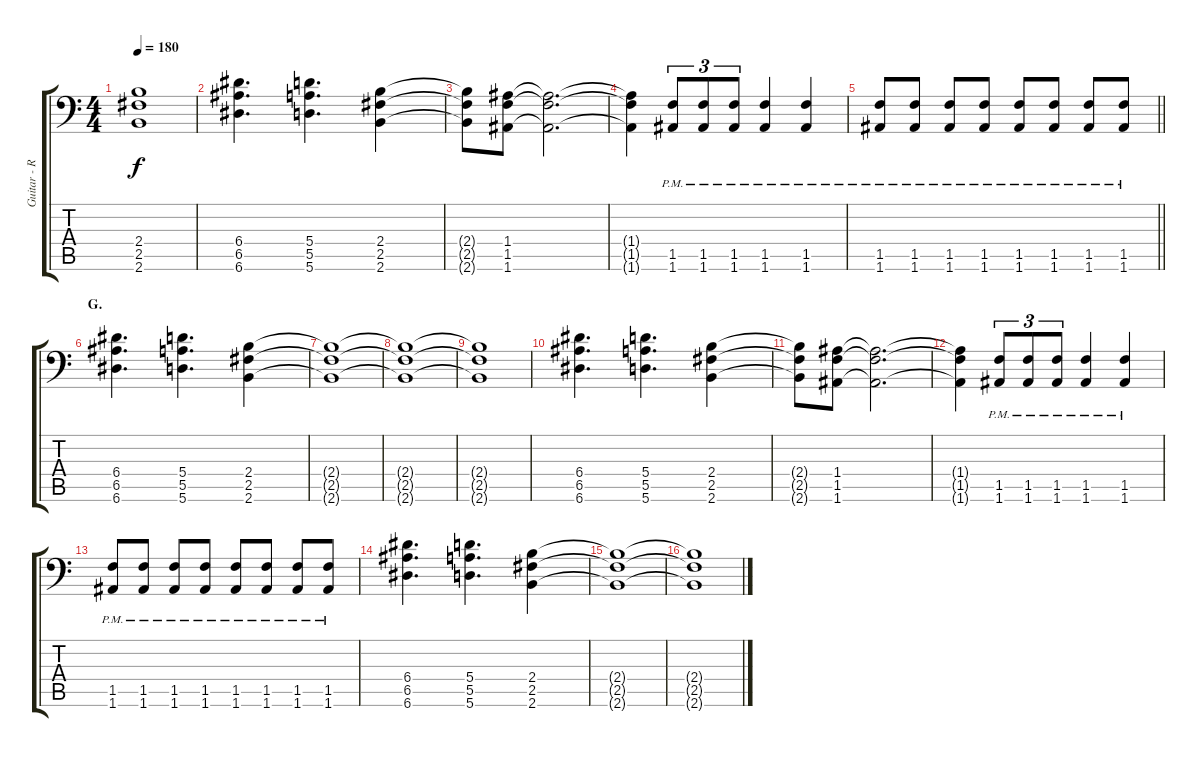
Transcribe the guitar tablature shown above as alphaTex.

\track ("Guitar - Right" "Guitar - R") {instrument distortionguitar}
\staff {score tabs}
\tuning (B3 Gb3 D3 A2 E2 A1) {hide}
\ts (4 4)
\tempo 180
\clef f4
\ks c
(2.4{t} 2.5{t} 2.6{t}).1{dy f} |
(6.4 6.5 6.6).4{d} (5.4 5.5 5.6).4{d} (2.4 2.5 2.6).4 |
(2.4{t} 2.5{t} 2.6{t}).8 (1.4 1.5 1.6).8 (1.4{t} 1.5{t} 1.6{t}).2{d} |
(1.4{t} 1.5{t} 1.6{t}).4 (1.5{pm} 1.6{pm}).8{tu (3 2)} (1.5{pm} 1.6{pm}).8{tu (3 2)} (1.5{pm} 1.6{pm}).8{tu (3 2)} (1.5{pm} 1.6{pm}).4 (1.5{pm} 1.6{pm}).4 |
\barLineRight lightlight
(1.5{pm} 1.6{pm}).8 (1.5{pm} 1.6{pm}).8 (1.5{pm} 1.6{pm}).8 (1.5{pm} 1.6{pm}).8 (1.5{pm} 1.6{pm}).8 (1.5{pm} 1.6{pm}).8 (1.5{pm} 1.6{pm}).8 (1.5{pm} 1.6{pm}).8 |
\section ("" "G.")
(6.4 6.5 6.6).4{d} (5.4 5.5 5.6).4{d} (2.4 2.5 2.6).4 |
(2.4{t} 2.5{t} 2.6{t}).1 |
(2.4{t} 2.5{t} 2.6{t}).1 |
(2.4{t} 2.5{t} 2.6{t}).1 |
(6.4 6.5 6.6).4{d} (5.4 5.5 5.6).4{d} (2.4 2.5 2.6).4 |
(2.4{t} 2.5{t} 2.6{t}).8 (1.4 1.5 1.6).8 (1.4{t} 1.5{t} 1.6{t}).2{d} |
(1.4{t} 1.5{t} 1.6{t}).4 (1.5{pm} 1.6{pm}).8{tu (3 2)} (1.5{pm} 1.6{pm}).8{tu (3 2)} (1.5{pm} 1.6{pm}).8{tu (3 2)} (1.5{pm} 1.6{pm}).4 (1.5{pm} 1.6{pm}).4 |
(1.5{pm} 1.6{pm}).8 (1.5{pm} 1.6{pm}).8 (1.5{pm} 1.6{pm}).8 (1.5{pm} 1.6{pm}).8 (1.5{pm} 1.6{pm}).8 (1.5{pm} 1.6{pm}).8 (1.5{pm} 1.6{pm}).8 (1.5{pm} 1.6{pm}).8 |
(6.4 6.5 6.6).4{d} (5.4 5.5 5.6).4{d} (2.4 2.5 2.6).4 |
(2.4{t} 2.5{t} 2.6{t}).1 |
(2.4{t} 2.5{t} 2.6{t}).1
